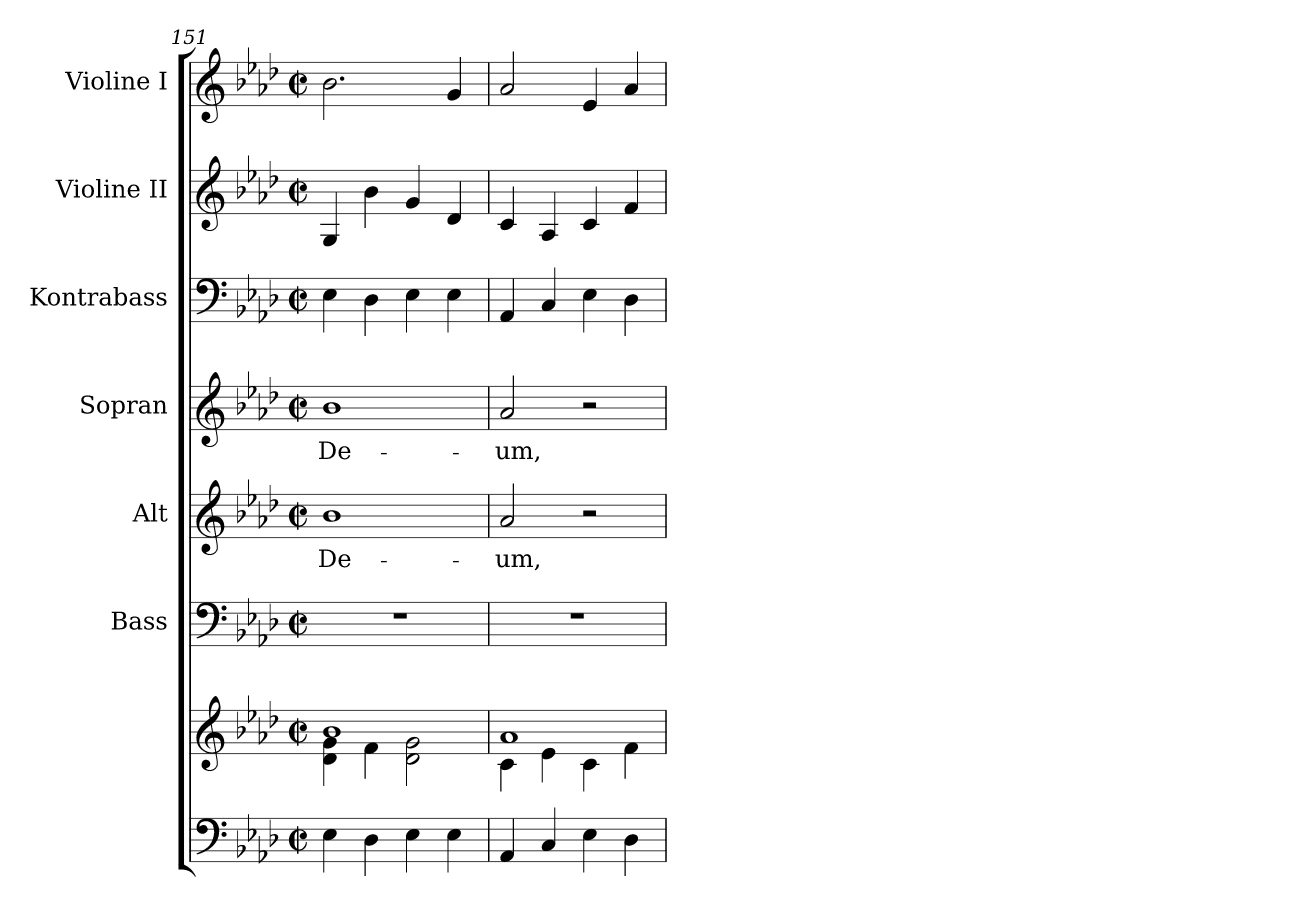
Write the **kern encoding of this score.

**kern	**kern	**kern	**kern	**text	**kern	**text	**kern	**kern	**kern
*part7	*part7	*part6	*part5	*part5	*part4	*part4	*part3	*part2	*part1
*staff8	*staff7	*staff6	*staff5	*staff5	*staff4	*staff4	*staff3	*staff2	*staff1
*	*	*I"Bass	*I"Alt	*	*I"Sopran	*	*I"Kontrabass	*I"Violine II	*I"Violine I
*	*	*I'B.	*I'A.	*	*I'S.	*	*I'Kb.	*I'Vl. II	*I'Vl. I
*clefF4	*clefG2	*clefF4	*clefG2	*	*clefG2	*	*clefF4	*clefG2	*clefG2
*	*	*	*	*	*	*	*ITrd7c12	*	*
*k[b-e-a-d-]	*k[b-e-a-d-]	*k[b-e-a-d-]	*k[b-e-a-d-]	*	*k[b-e-a-d-]	*	*k[b-e-a-d-]	*k[b-e-a-d-]	*k[b-e-a-d-]
*A-:	*A-:	*A-:	*A-:	*	*A-:	*	*A-:	*A-:	*A-:
*M2/2	*M2/2	*M2/2	*M2/2	*	*M2/2	*	*M2/2	*M2/2	*M2/2
*met(c|)	*met(c|)	*met(c|)	*met(c|)	*	*met(c|)	*	*met(c|)	*met(c|)	*met(c|)
=151	=151	=151	=151	=151	=151	=151	=151	=151	=151
*	*^	*	*	*	*	*	*	*	*
!	!	!	!	!	!LO:LY:b	!	!LO:LY:b	!	!	!
4E-\	1b-	4d-\ 4g\	1r	1b-	De-	1b-	De-	4EE-\	4G/	2.b-\
4D-\	.	4f\	.	.	.	.	.	4DD-\	4b-\	.
4E-\	.	2d-\ 2g\	.	.	.	.	.	4EE-\	4g/	.
4E-\	.	.	.	.	.	.	.	4EE-\	4d-/	4g/
=152	=152	=152	=152	=152	=152	=152	=152	=152	=152	=152
!	!	!	!	!	!LO:LY:b	!	!LO:LY:b	!	!	!
4AA-/	1a-	4c\	1r	2a-/	-um,	2a-/	-um,	4AAA-/	4c/	2a-/
4C/	.	4e-\	.	.	.	.	.	4CC/	4A-/	.
4E-\	.	4c\	.	2r	.	2r	.	4EE-\	4c/	4e-/
4D-\	.	4f\	.	.	.	.	.	4DD-\	4f/	4a-/
*	*v	*v	*	*	*	*	*	*	*	*
=	=	=	=	=	=	=	=	=	=
*-	*-	*-	*-	*-	*-	*-	*-	*-	*-
